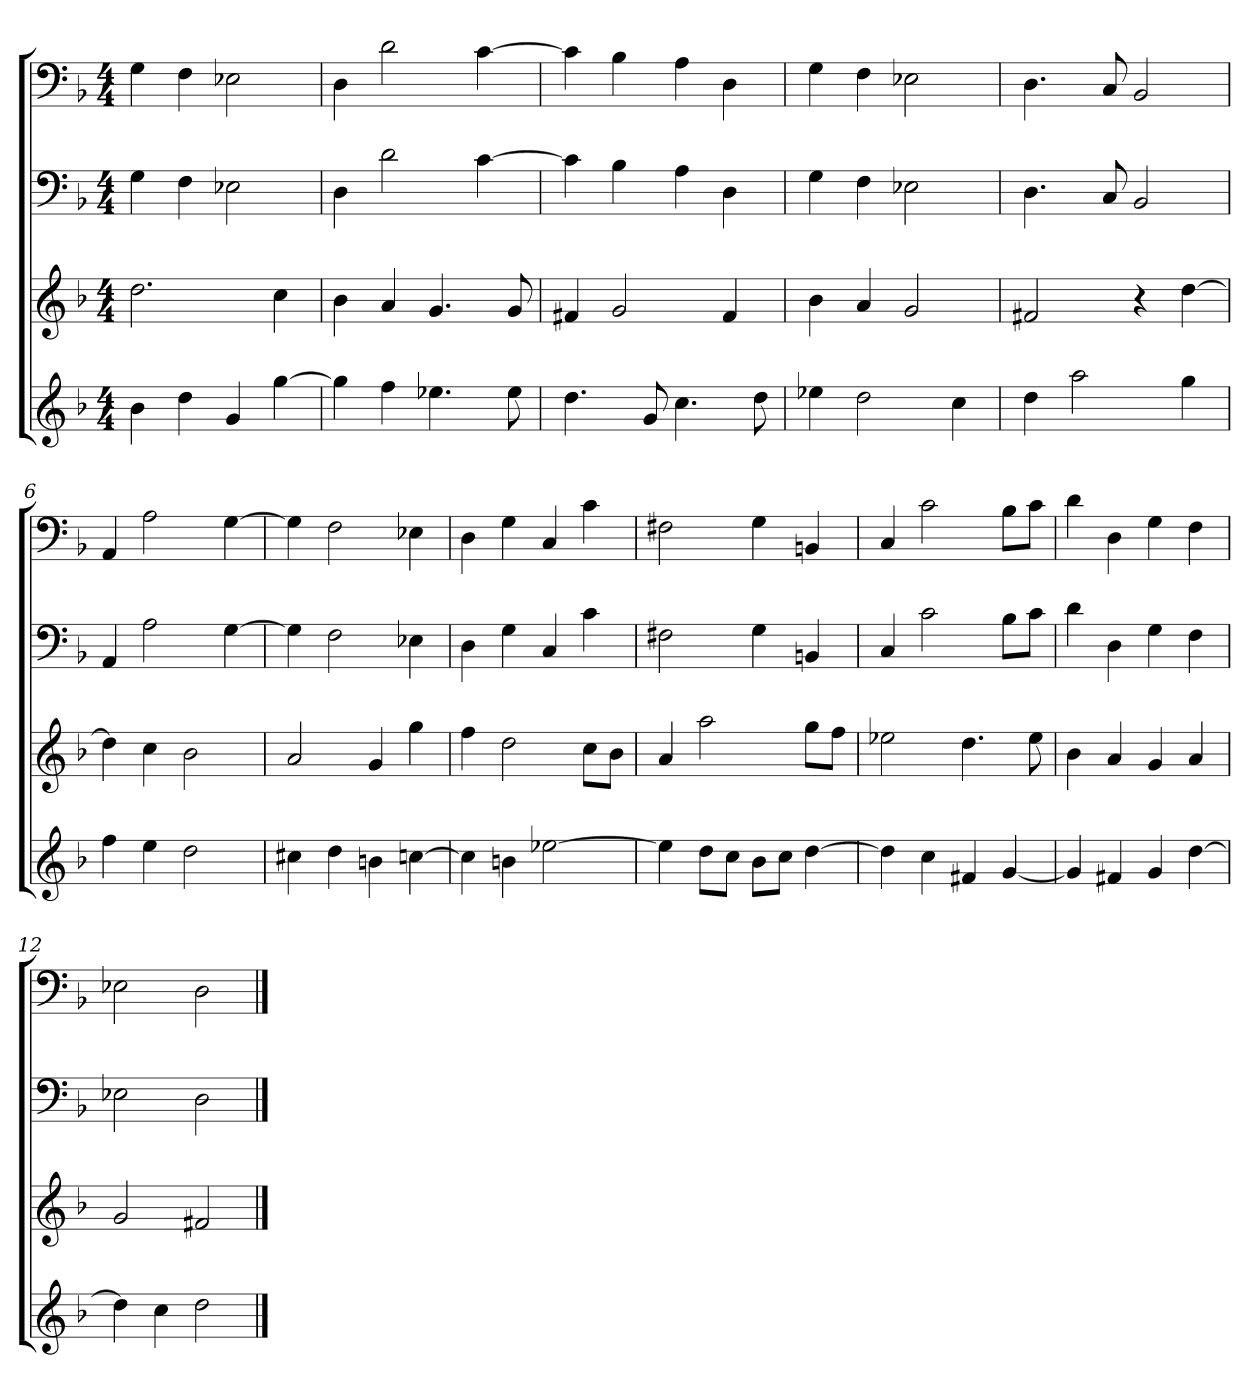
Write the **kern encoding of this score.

**kern	**kern	**kern	**kern
*part4	*part3	*part2	*part1
*staff4	*staff3	*staff2	*staff1
*k[b-]	*k[b-]	*k[b-]	*k[b-]
*d:	*d:	*d:	*d:
*M4/4	*M4/4	*M4/4	*M4/4
=1	=1	=1	=1
4b-	2.dd	4G	4G
4dd	.	4F	4F
4g	.	2E-X	2E-X
[4gg	4cc	.	.
=2	=2	=2	=2
4gg]	4b-	4D	4D
4ff	4a	2d	2d
4.ee-X	4.g	.	.
.	.	[4c	[4c
8ee-	8g	.	.
=3	=3	=3	=3
4.dd	4f#X	4c]	4c]
.	2g	4B-	4B-
8g	.	.	.
4.cc	.	4A	4A
.	4f#	4D	4D
8dd	.	.	.
=4	=4	=4	=4
4ee-X	4b-	4G	4G
2dd	4a	4F	4F
.	2g	2E-X	2E-X
4cc	.	.	.
=5	=5	=5	=5
4dd	2f#X	4.D	4.D
2aa	.	.	.
.	.	8C	8C
.	4r	2BB-	2BB-
4gg	[4dd	.	.
=6	=6	=6	=6
4ff	4dd]	4AA	4AA
4ee	4cc	2A	2A
2dd	2b-	.	.
.	.	[4G	[4G
=7	=7	=7	=7
4cc#X	2a	4G]	4G]
4dd	.	2F	2F
4bn	4g	.	.
[4ccn	4gg	4E-X	4E-X
=8	=8	=8	=8
4cc]	4ff	4D	4D
4bn	2dd	4G	4G
[2ee-X	.	4C	4C
.	8ccL	4c	4c
.	8b-J	.	.
=9	=9	=9	=9
4ee-]	4a	2F#X	2F#X
8ddL	2aa	.	.
8ccJ	.	.	.
8b-L	.	4G	4G
8ccJ	.	.	.
[4dd	8ggL	4BBn	4BBn
.	8ffJ	.	.
=10	=10	=10	=10
4dd]	2ee-X	4C	4C
4cc	.	2c	2c
4f#X	4.dd	.	.
[4g	.	8B-L	8B-L
.	8ee-	8cJ	8cJ
=11	=11	=11	=11
4g]	4b-	4d	4d
4f#X	4a	4D	4D
4g	4g	4G	4G
[4dd	4a	4F	4F
=12	=12	=12	=12
4dd]	2g	2E-X	2E-X
4cc	.	.	.
2dd	2f#X	2D	2D
==	==	==	==
*-	*-	*-	*-
